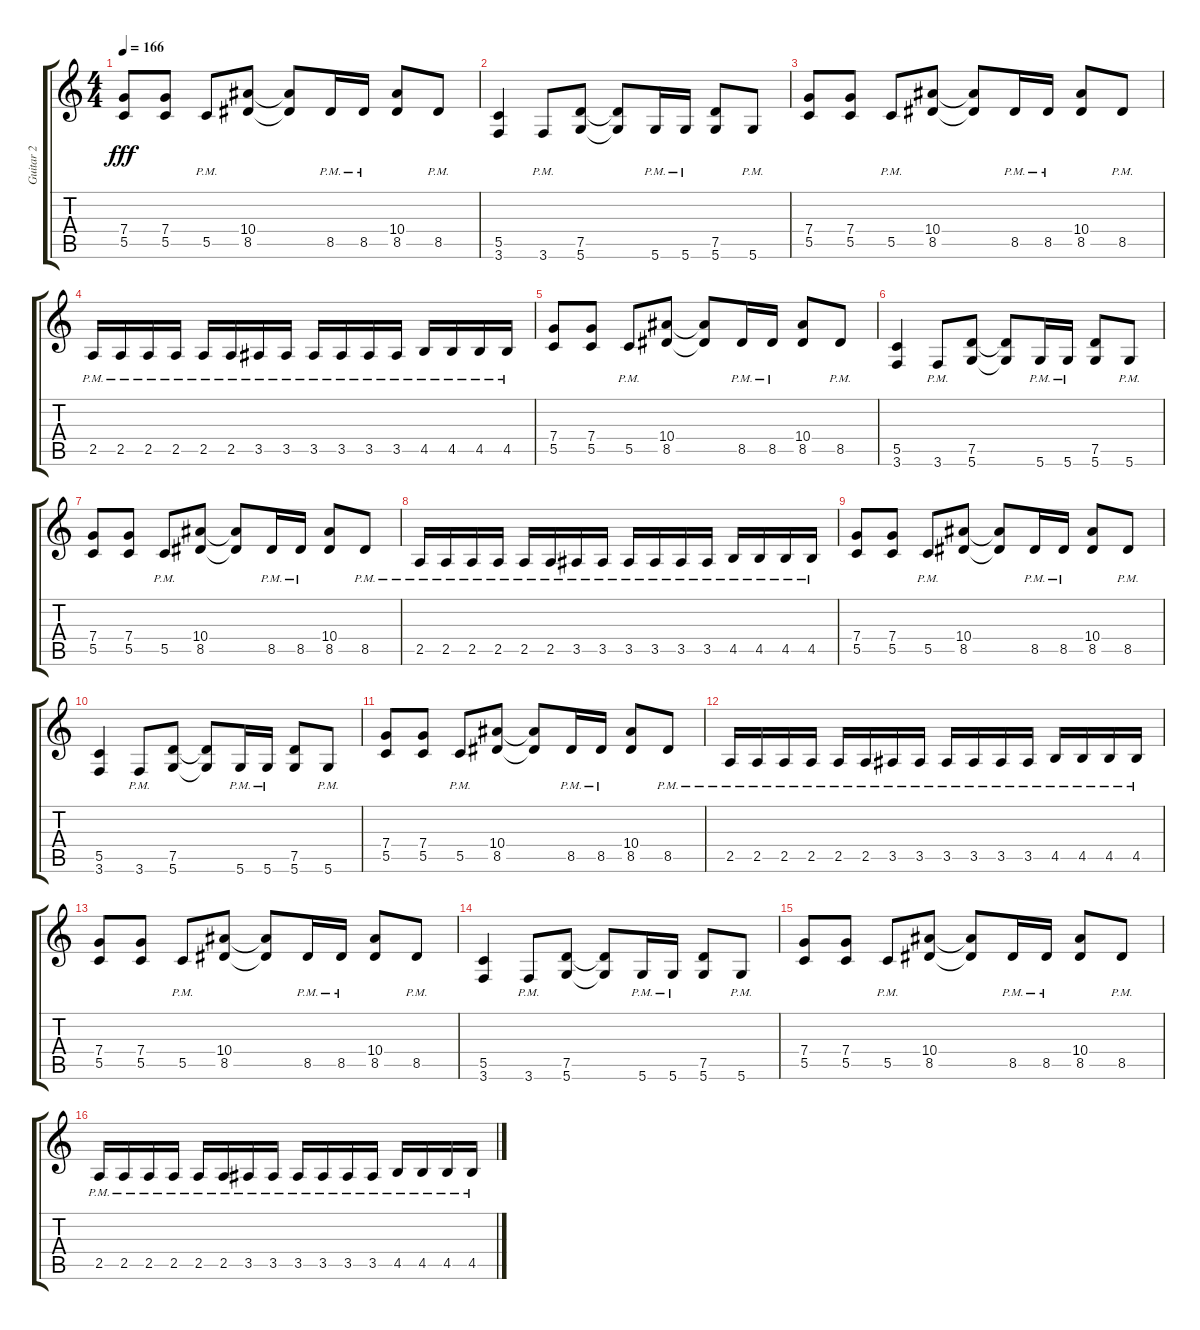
\track ("Guitar 2" "Guitar 2") {instrument distortionguitar}
\staff {score tabs}
\tuning (D4 A3 F3 C3 G2 D2) {hide}
\ts (4 4)
\tempo 166
\clef g2
\ks c
(7.4 5.5).8{dy fff} (7.4 5.5).8 5.5{pm}.8 (10.4 8.5).8 (10.4{t} 8.5{t}).8 8.5{pm}.16 8.5{pm}.16 (10.4 8.5).8 8.5{pm}.8 |
(5.5 3.6).4 3.6{pm}.8 (7.5 5.6).8 (7.5{t} 5.6{t}).8 5.6{pm}.16 5.6{pm}.16 (7.5 5.6).8 5.6{pm}.8 |
(7.4 5.5).8 (7.4 5.5).8 5.5{pm}.8 (10.4 8.5).8 (10.4{t} 8.5{t}).8 8.5{pm}.16 8.5{pm}.16 (10.4 8.5).8 8.5{pm}.8 |
2.5{pm}.16 2.5{pm}.16 2.5{pm}.16 2.5{pm}.16 2.5{pm}.16 2.5{pm}.16 3.5{pm}.16 3.5{pm}.16 3.5{pm}.16 3.5{pm}.16 3.5{pm}.16 3.5{pm}.16 4.5{pm}.16 4.5{pm}.16 4.5{pm}.16 4.5{pm}.16 |
(7.4 5.5).8 (7.4 5.5).8 5.5{pm}.8 (10.4 8.5).8 (10.4{t} 8.5{t}).8 8.5{pm}.16 8.5{pm}.16 (10.4 8.5).8 8.5{pm}.8 |
(5.5 3.6).4 3.6{pm}.8 (7.5 5.6).8 (7.5{t} 5.6{t}).8 5.6{pm}.16 5.6{pm}.16 (7.5 5.6).8 5.6{pm}.8 |
(7.4 5.5).8 (7.4 5.5).8 5.5{pm}.8 (10.4 8.5).8 (10.4{t} 8.5{t}).8 8.5{pm}.16 8.5{pm}.16 (10.4 8.5).8 8.5{pm}.8 |
2.5{pm}.16 2.5{pm}.16 2.5{pm}.16 2.5{pm}.16 2.5{pm}.16 2.5{pm}.16 3.5{pm}.16 3.5{pm}.16 3.5{pm}.16 3.5{pm}.16 3.5{pm}.16 3.5{pm}.16 4.5{pm}.16 4.5{pm}.16 4.5{pm}.16 4.5{pm}.16 |
(7.4 5.5).8 (7.4 5.5).8 5.5{pm}.8 (10.4 8.5).8 (10.4{t} 8.5{t}).8 8.5{pm}.16 8.5{pm}.16 (10.4 8.5).8 8.5{pm}.8 |
(5.5 3.6).4 3.6{pm}.8 (7.5 5.6).8 (7.5{t} 5.6{t}).8 5.6{pm}.16 5.6{pm}.16 (7.5 5.6).8 5.6{pm}.8 |
(7.4 5.5).8 (7.4 5.5).8 5.5{pm}.8 (10.4 8.5).8 (10.4{t} 8.5{t}).8 8.5{pm}.16 8.5{pm}.16 (10.4 8.5).8 8.5{pm}.8 |
2.5{pm}.16 2.5{pm}.16 2.5{pm}.16 2.5{pm}.16 2.5{pm}.16 2.5{pm}.16 3.5{pm}.16 3.5{pm}.16 3.5{pm}.16 3.5{pm}.16 3.5{pm}.16 3.5{pm}.16 4.5{pm}.16 4.5{pm}.16 4.5{pm}.16 4.5{pm}.16 |
(7.4 5.5).8 (7.4 5.5).8 5.5{pm}.8 (10.4 8.5).8 (10.4{t} 8.5{t}).8 8.5{pm}.16 8.5{pm}.16 (10.4 8.5).8 8.5{pm}.8 |
(5.5 3.6).4 3.6{pm}.8 (7.5 5.6).8 (7.5{t} 5.6{t}).8 5.6{pm}.16 5.6{pm}.16 (7.5 5.6).8 5.6{pm}.8 |
(7.4 5.5).8 (7.4 5.5).8 5.5{pm}.8 (10.4 8.5).8 (10.4{t} 8.5{t}).8 8.5{pm}.16 8.5{pm}.16 (10.4 8.5).8 8.5{pm}.8 |
2.5{pm}.16 2.5{pm}.16 2.5{pm}.16 2.5{pm}.16 2.5{pm}.16 2.5{pm}.16 3.5{pm}.16 3.5{pm}.16 3.5{pm}.16 3.5{pm}.16 3.5{pm}.16 3.5{pm}.16 4.5{pm}.16 4.5{pm}.16 4.5{pm}.16 4.5{pm}.16
